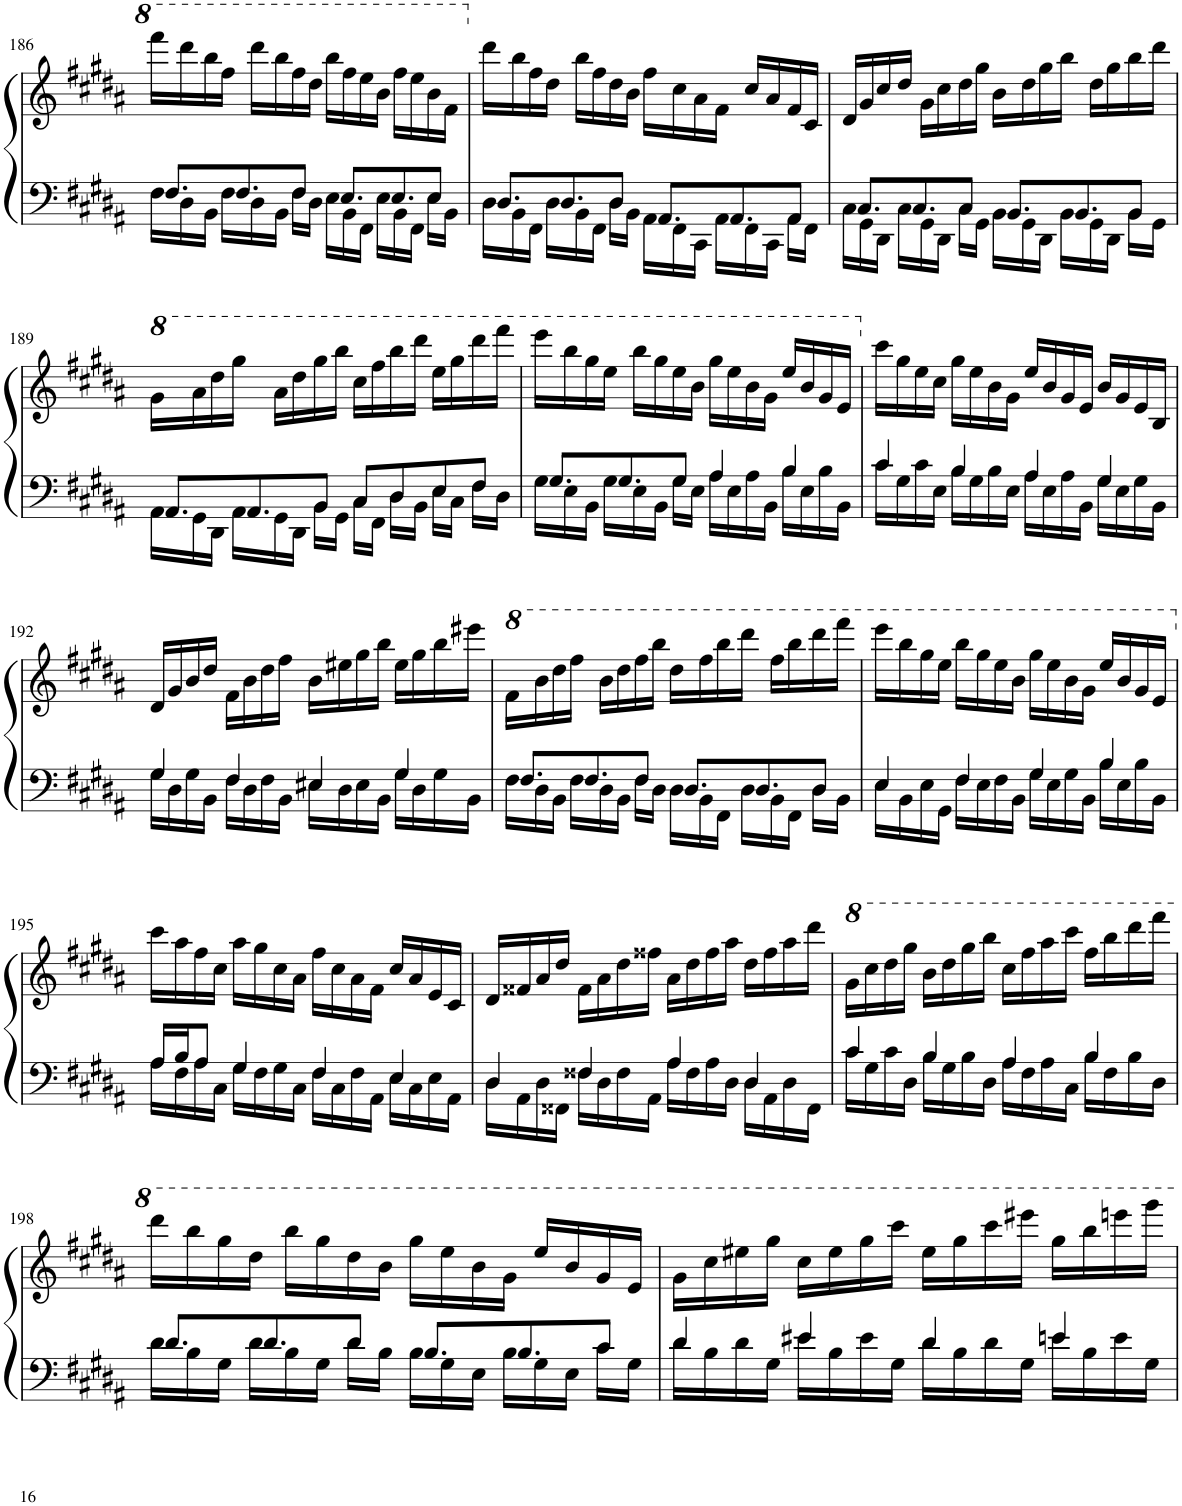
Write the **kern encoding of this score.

**kern	**kern
*part1	*part1
*staff2	*staff1
*I"Piano	*
*I'Pno.	*
!!LO:PB:g=z
*clefF4	*clefG2
*k[f#c#g#d#a#]	*k[f#c#g#d#a#]
*M4/4	*M4/4
=186	=186
*^	*
8.F#/L	16F#\LL	16ffff#\LL
.	16D#\	16dddd#\
.	16BB\JJ	16bbb\
8.F#/	16F#\LL	16fff#\JJ
.	16D#\	16dddd#\LL
.	16BB\JJ	16bbb\
8F#/J	16F#\LL	16fff#\
.	16D#\JJ	16ddd#\JJ
8.E/L	16E\LL	16bbb\LL
.	16BB\	16fff#\
.	16FF#\JJ	16eee\
8.E/	16E\LL	16bb\JJ
.	16BB\	16fff#\LL
.	16FF#\JJ	16eee\
8E/J	16E\LL	16bb\
.	16BB\JJ	16ff#\JJ
=187	=187	=187
8.D#/L	16D#\LL	16ddd#\LL
.	16BB\	16bb\
.	16FF#\JJ	16ff#\
8.D#/	16D#\LL	16dd#\JJ
.	16BB\	16bb\LL
.	16FF#\JJ	16ff#\
8D#/J	16D#\LL	16dd#\
.	16BB\JJ	16b\JJ
8.AA#/L	16AA#\LL	16ff#\LL
.	16FF#\	16cc#\
.	16CC#\JJ	16a#\
8.AA#/	16AA#\LL	16f#\JJ
.	16FF#\	16cc#/LL
.	16CC#\JJ	16a#/
8AA#/J	16AA#\LL	16f#/
.	16FF#\JJ	16c#/JJ
=188	=188	=188
8.C#/L	16C#\LL	16d#/LL
.	16GG#\	16g#/
.	16DD#\JJ	16cc#/
8.C#/	16C#\LL	16dd#/JJ
.	16GG#\	16g#\LL
.	16DD#\JJ	16cc#\
8C#/J	16C#\LL	16dd#\
.	16GG#\JJ	16gg#\JJ
8.BB/L	16BB\LL	16b\LL
.	16GG#\	16dd#\
.	16DD#\JJ	16gg#\
8.BB/	16BB\LL	16bb\JJ
.	16GG#\	16dd#\LL
.	16DD#\JJ	16gg#\
8BB/J	16BB\LL	16bb\
.	16GG#\JJ	16ddd#\JJ
!!LO:LB:g=z
=189	=189	=189
*	*	*8va
8.AA#/L	16AA#\LL	16gg#\LL
.	16GG#\	16aa#\
.	16DD#\JJ	16ddd#\
8.AA#/	16AA#\LL	16ggg#\JJ
.	16GG#\	16aa#\LL
.	16DD#\JJ	16ddd#\
8BB/J	16BB\LL	16ggg#\
.	16GG#\JJ	16bbb\JJ
8C#/L	16C#\LL	16ccc#\LL
.	16FF#\JJ	16fff#\
8D#/	16D#\LL	16bbb\
.	16BB\JJ	16dddd#\JJ
8E/	16E\LL	16eee\LL
.	16C#\JJ	16ggg#\
8F#/J	16F#\LL	16dddd#\
.	16D#\JJ	16ffff#\JJ
=190	=190	=190
8.G#/L	16G#\LL	16eeee\LL
.	16E\	16bbb\
.	16BB\JJ	16ggg#\
8.G#/	16G#\LL	16eee\JJ
.	16E\	16bbb\LL
.	16BB\JJ	16ggg#\
8G#/J	16G#\LL	16eee\
.	16E\JJ	16bb\JJ
4A#/	16A#\LL	16ggg#\LL
.	16E\	16eee\
.	16A#\	16bb\
.	16BB\JJ	16gg#\JJ
4B/	16B\LL	16eee/LL
.	16E\	16bb/
.	16B\	16gg#/
.	16BB\JJ	16ee/JJ
=191	=191	=191
*	*	*X8va
4c#/	16c#\LL	16ccc#\LL
.	16G#\	16gg#\
.	16c#\	16ee\
.	16E\JJ	16cc#\JJ
4B/	16B\LL	16gg#\LL
.	16G#\	16ee\
.	16B\	16b\
.	16E\JJ	16g#\JJ
4A#/	16A#\LL	16ee/LL
.	16E\	16b/
.	16A#\	16g#/
.	16BB\JJ	16e/JJ
4G#/	16G#\LL	16b/LL
.	16E\	16g#/
.	16G#\	16e/
.	16BB\JJ	16B/JJ
!!LO:LB:g=z
=192	=192	=192
4G#/	16G#\LL	16d#/LL
.	16D#\	16g#/
.	16G#\	16b/
.	16BB\JJ	16dd#/JJ
4F#/	16F#\LL	16f#\LL
.	16D#\	16b\
.	16F#\	16dd#\
.	16BB\JJ	16ff#\JJ
4E#X/	16E#\LL	16b\LL
.	16D#\	16ee#X\
.	16E#\	16gg#\
.	16BB\JJ	16bb\JJ
4G#/	16G#\LL	16ee#\LL
.	16D#\	16gg#\
.	16G#\	16bb\
.	16BB\JJ	16eee#X\JJ
=193	=193	=193
*	*	*8va
8.F#/L	16F#\LL	16ff#\LL
.	16D#\	16bb\
.	16BB\JJ	16ddd#\
8.F#/	16F#\LL	16fff#\JJ
.	16D#\	16bb\LL
.	16BB\JJ	16ddd#\
8F#/J	16F#\LL	16fff#\
.	16D#\JJ	16bbb\JJ
8.D#/L	16D#\LL	16ddd#\LL
.	16BB\	16fff#\
.	16FF#\JJ	16bbb\
8.D#/	16D#\LL	16dddd#\JJ
.	16BB\	16fff#\LL
.	16FF#\JJ	16bbb\
8D#/J	16D#\LL	16dddd#\
.	16BB\JJ	16ffff#\JJ
=194	=194	=194
4E/	16E\LL	16eeee\LL
.	16BB\	16bbb\
.	16E\	16ggg#\
.	16GG#\JJ	16eee\JJ
4F#/	16F#\LL	16bbb\LL
.	16E\	16ggg#\
.	16F#\	16eee\
.	16BB\JJ	16bb\JJ
4G#/	16G#\LL	16ggg#\LL
.	16E\	16eee\
.	16G#\	16bb\
.	16BB\JJ	16gg#\JJ
4B/	16B\LL	16eee/LL
.	16E\	16bb/
.	16B\	16gg#/
.	16BB\JJ	16ee/JJ
!!LO:LB:g=z
=195	=195	=195
*	*	*X8va
16A#/LL	16A#\LL	16ccc#\LL
16B/J	16F#\	16aa#\
8A#/J	16A#\	16ff#\
.	16C#\JJ	16cc#\JJ
4G#/	16G#\LL	16aa#\LL
.	16F#\	16gg#\
.	16G#\	16cc#\
.	16C#\JJ	16a#\JJ
4F#/	16F#\LL	16ff#\LL
.	16C#\	16cc#\
.	16F#\	16a#\
.	16AA#\JJ	16f#\JJ
4E/	16E\LL	16cc#/LL
.	16C#\	16a#/
.	16E\	16e/
.	16AA#\JJ	16c#/JJ
=196	=196	=196
4D#/	16D#\LL	16d#/LL
.	16AA#\	16f##X/
.	16D#\	16a#/
.	16FF##X\JJ	16dd#/JJ
4F##X/	16F##\LL	16f##\LL
.	16D#\	16a#\
.	16F##\	16dd#\
.	16AA#\JJ	16ff##X\JJ
4A#/	16A#\LL	16a#\LL
.	16F##\	16dd#\
.	16A#\	16ff##\
.	16D#\JJ	16aa#\JJ
4D#/	16D#\LL	16dd#\LL
.	16AA#\	16ff##\
.	16D#\	16aa#\
.	16FF##\JJ	16ddd#\JJ
=197	=197	=197
4c#/	16c#\LL	16gg#\LL
.	16G#\	16ccc#\
.	16c#\	16ddd#\
.	16D#\JJ	16ggg#\JJ
4B/	16B\LL	16bb\LL
.	16G#\	16ddd#\
.	16B\	16ggg#\
.	16D#\JJ	16bbb\JJ
4A#/	16A#\LL	16ccc#\LL
.	16F#\	16fff#\
.	16A#\	16aaa#\
.	16C#\JJ	16cccc#\JJ
4B/	16B\LL	16fff#\LL
.	16F#\	16bbb\
.	16B\	16dddd#\
.	16D#\JJ	16ffff#\JJ
!!LO:LB:g=z
=198	=198	=198
8.d#/L	16d#\LL	16dddd#\LL
.	16B\	16bbb\
.	16G#\JJ	16ggg#\
8.d#/	16d#\LL	16ddd#\JJ
.	16B\	16bbb\LL
.	16G#\JJ	16ggg#\
8d#/J	16d#\LL	16ddd#\
.	16B\JJ	16bb\JJ
8.B/L	16B\LL	16ggg#\LL
.	16G#\	16eee\
.	16E\JJ	16bb\
8.B/	16B\LL	16gg#\JJ
.	16G#\	16eee/LL
.	16E\JJ	16bb/
8c#/J	16c#\LL	16gg#/
.	16G#\JJ	16ee/JJ
=199	=199	=199
4d#/	16d#\LL	16gg#\LL
.	16B\	16ccc#\
.	16d#\	16eee#X\
.	16G#\JJ	16ggg#\JJ
4e#X/	16e#\LL	16ccc#\LL
.	16B\	16eee#\
.	16e#\	16ggg#\
.	16G#\JJ	16cccc#\JJ
4d#/	16d#\LL	16eee#\LL
.	16B\	16ggg#\
.	16d#\	16cccc#\
.	16G#\JJ	16eeee#X\JJ
4en/	16e\LL	16ggg#\LL
.	16B\	16bbb\
.	16e\	16eeeen\
.	16G#\JJ	16gggg#\JJ
*v	*v	*
=	=
*-	*-
